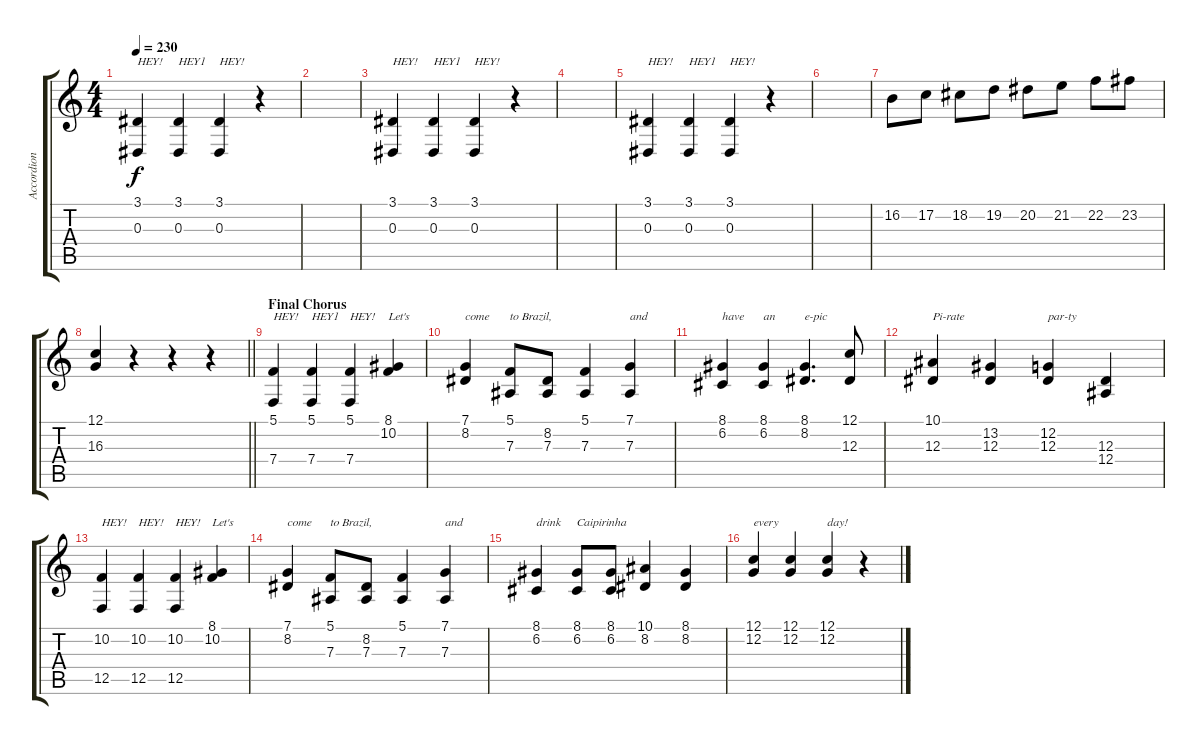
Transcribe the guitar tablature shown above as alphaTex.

\track ("Accordion" "Accordion") {instrument accordion}
\staff {score tabs}
\tuning (C4 G3 Eb3 Bb2 F2 C2) {hide}
\ts (4 4)
\tempo 230
\clef g2
\ks c
(3.1 0.3).4{txt "HEY!" dy f} (3.1 0.3).4{txt "HEY1"} (3.1 0.3).4{txt "HEY!"} r.4 |
|
(3.1 0.3).4{txt "HEY!"} (3.1 0.3).4{txt "HEY1"} (3.1 0.3).4{txt "HEY!"} r.4 |
|
(3.1 0.3).4{txt "HEY!"} (3.1 0.3).4{txt "HEY1"} (3.1 0.3).4{txt "HEY!"} r.4 |
|
16.2.8 17.2.8 18.2.8 19.2.8 20.2.8 21.2.8 22.2.8 23.2.8 |
\barLineRight lightlight
(12.1 16.3).4 r.4 r.4 r.4 |
\section ("" "Final Chorus")
(5.1 7.4).4{txt "HEY!"} (5.1 7.4).4{txt "HEY1"} (5.1 7.4).4{txt "HEY!"} (8.1 10.2).4{txt "Let's"} |
(7.1 8.2).4{txt "come"} (5.1 7.3).8{txt "to Brazil,"} (8.2 7.3).8 (5.1 7.3).4 (7.1 7.3).4{txt "and"} |
(8.1 6.2).4{txt "have"} (8.1 6.2).4{txt "an"} (8.1 8.2).4{d txt "e-pic"} (12.1 12.3).8 |
(10.1 12.3).4{txt "Pi-rate"} (13.2 12.3).4 (12.2 12.3).4{txt "par-ty"} (12.3 12.4).4 |
(10.2 12.5).4{txt "HEY!"} (10.2 12.5).4{txt "HEY!"} (10.2 12.5).4{txt "HEY!"} (8.1 10.2).4{txt "Let's"} |
(7.1 8.2).4{txt "come"} (5.1 7.3).8{txt "to Brazil,"} (8.2 7.3).8 (5.1 7.3).4 (7.1 7.3).4{txt "and"} |
(8.1 6.2).4{txt "drink"} (8.1 6.2).8{txt "Caipirinha"} (8.1 6.2).8 (10.1 8.2).4 (8.1 8.2).4 |
(12.1 12.2).4{txt "every"} (12.1 12.2).4 (12.1 12.2).4{txt "day!"} r.4
